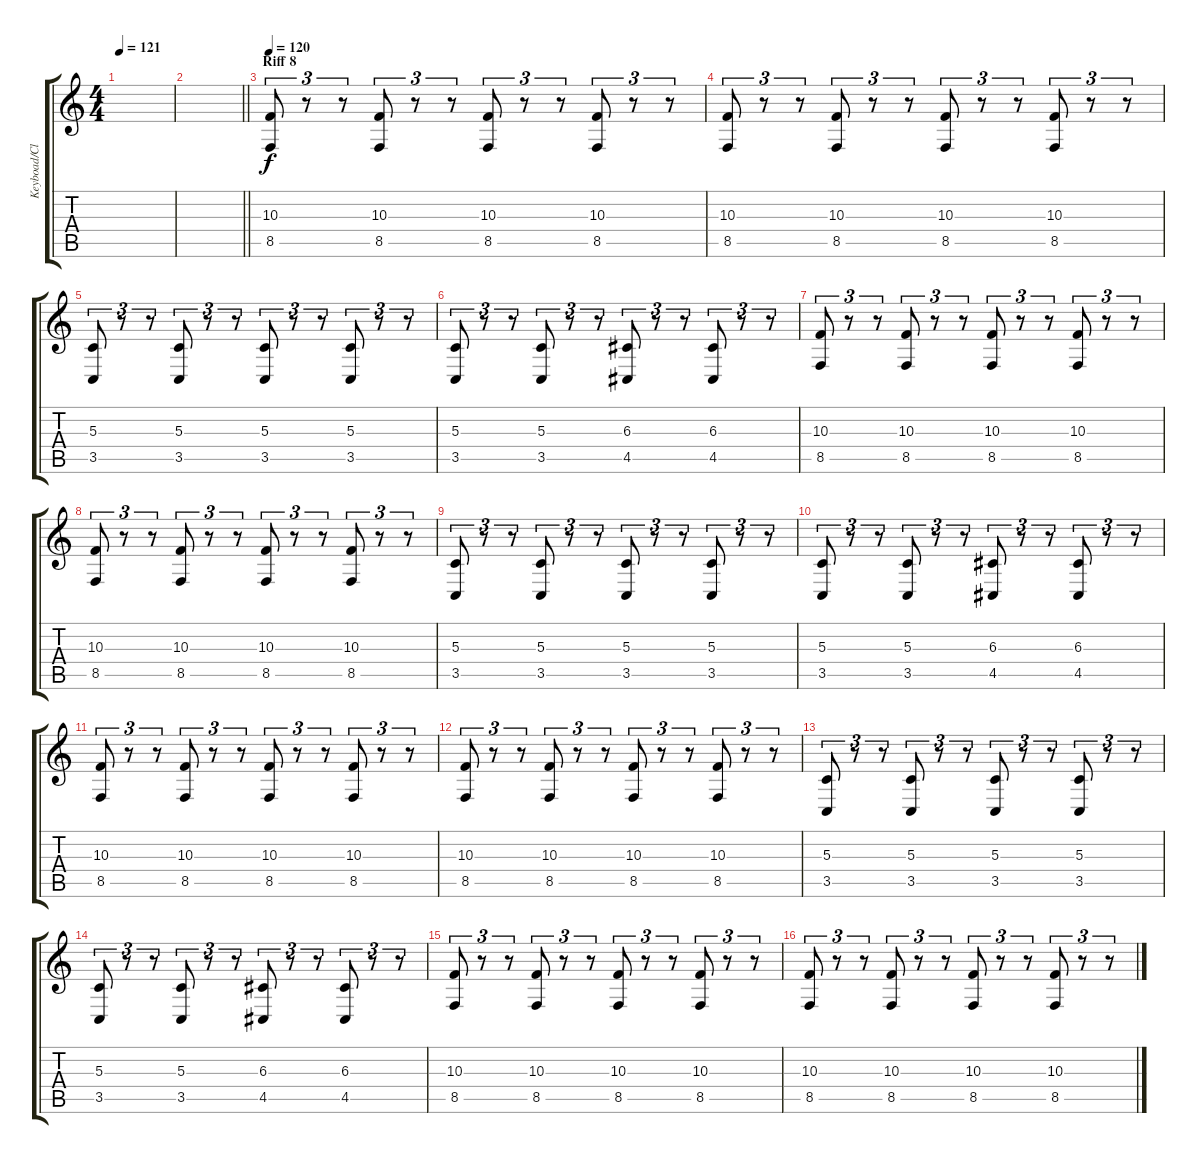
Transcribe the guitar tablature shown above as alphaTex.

\track ("Keyboad/Clean Vocals" "Keyboad/Cl") {instrument oboe}
\staff {score tabs}
\tuning (E4 B3 G3 D3 A2 E2) {hide}
\ts (4 4)
\tempo 121
\clef g2
\ks c
|
\barLineRight lightlight
|
\section ("" "Riff 8")
\tempo 120
(10.3 8.5).8{tu (3 2) instrument choiraahs} r.8{tu (3 2)} r.8{tu (3 2)} (10.3 8.5).8{tu (3 2)} r.8{tu (3 2)} r.8{tu (3 2)} (10.3 8.5).8{tu (3 2)} r.8{tu (3 2)} r.8{tu (3 2)} (10.3 8.5).8{tu (3 2)} r.8{tu (3 2)} r.8{tu (3 2)} |
(10.3 8.5).8{tu (3 2)} r.8{tu (3 2)} r.8{tu (3 2)} (10.3 8.5).8{tu (3 2)} r.8{tu (3 2)} r.8{tu (3 2)} (10.3 8.5).8{tu (3 2)} r.8{tu (3 2)} r.8{tu (3 2)} (10.3 8.5).8{tu (3 2)} r.8{tu (3 2)} r.8{tu (3 2)} |
(5.3 3.5).8{tu (3 2)} r.8{tu (3 2)} r.8{tu (3 2)} (5.3 3.5).8{tu (3 2)} r.8{tu (3 2)} r.8{tu (3 2)} (5.3 3.5).8{tu (3 2)} r.8{tu (3 2)} r.8{tu (3 2)} (5.3 3.5).8{tu (3 2)} r.8{tu (3 2)} r.8{tu (3 2)} |
(5.3 3.5).8{tu (3 2)} r.8{tu (3 2)} r.8{tu (3 2)} (5.3 3.5).8{tu (3 2)} r.8{tu (3 2)} r.8{tu (3 2)} (6.3 4.5).8{tu (3 2)} r.8{tu (3 2)} r.8{tu (3 2)} (6.3 4.5).8{tu (3 2)} r.8{tu (3 2)} r.8{tu (3 2)} |
(10.3 8.5).8{tu (3 2)} r.8{tu (3 2)} r.8{tu (3 2)} (10.3 8.5).8{tu (3 2)} r.8{tu (3 2)} r.8{tu (3 2)} (10.3 8.5).8{tu (3 2)} r.8{tu (3 2)} r.8{tu (3 2)} (10.3 8.5).8{tu (3 2)} r.8{tu (3 2)} r.8{tu (3 2)} |
(10.3 8.5).8{tu (3 2)} r.8{tu (3 2)} r.8{tu (3 2)} (10.3 8.5).8{tu (3 2)} r.8{tu (3 2)} r.8{tu (3 2)} (10.3 8.5).8{tu (3 2)} r.8{tu (3 2)} r.8{tu (3 2)} (10.3 8.5).8{tu (3 2)} r.8{tu (3 2)} r.8{tu (3 2)} |
(5.3 3.5).8{tu (3 2)} r.8{tu (3 2)} r.8{tu (3 2)} (5.3 3.5).8{tu (3 2)} r.8{tu (3 2)} r.8{tu (3 2)} (5.3 3.5).8{tu (3 2)} r.8{tu (3 2)} r.8{tu (3 2)} (5.3 3.5).8{tu (3 2)} r.8{tu (3 2)} r.8{tu (3 2)} |
(5.3 3.5).8{tu (3 2)} r.8{tu (3 2)} r.8{tu (3 2)} (5.3 3.5).8{tu (3 2)} r.8{tu (3 2)} r.8{tu (3 2)} (6.3 4.5).8{tu (3 2)} r.8{tu (3 2)} r.8{tu (3 2)} (6.3 4.5).8{tu (3 2)} r.8{tu (3 2)} r.8{tu (3 2)} |
(10.3 8.5).8{tu (3 2) instrument choiraahs} r.8{tu (3 2)} r.8{tu (3 2)} (10.3 8.5).8{tu (3 2)} r.8{tu (3 2)} r.8{tu (3 2)} (10.3 8.5).8{tu (3 2)} r.8{tu (3 2)} r.8{tu (3 2)} (10.3 8.5).8{tu (3 2)} r.8{tu (3 2)} r.8{tu (3 2)} |
(10.3 8.5).8{tu (3 2)} r.8{tu (3 2)} r.8{tu (3 2)} (10.3 8.5).8{tu (3 2)} r.8{tu (3 2)} r.8{tu (3 2)} (10.3 8.5).8{tu (3 2)} r.8{tu (3 2)} r.8{tu (3 2)} (10.3 8.5).8{tu (3 2)} r.8{tu (3 2)} r.8{tu (3 2)} |
(5.3 3.5).8{tu (3 2)} r.8{tu (3 2)} r.8{tu (3 2)} (5.3 3.5).8{tu (3 2)} r.8{tu (3 2)} r.8{tu (3 2)} (5.3 3.5).8{tu (3 2)} r.8{tu (3 2)} r.8{tu (3 2)} (5.3 3.5).8{tu (3 2)} r.8{tu (3 2)} r.8{tu (3 2)} |
(5.3 3.5).8{tu (3 2)} r.8{tu (3 2)} r.8{tu (3 2)} (5.3 3.5).8{tu (3 2)} r.8{tu (3 2)} r.8{tu (3 2)} (6.3 4.5).8{tu (3 2)} r.8{tu (3 2)} r.8{tu (3 2)} (6.3 4.5).8{tu (3 2)} r.8{tu (3 2)} r.8{tu (3 2)} |
(10.3 8.5).8{tu (3 2) instrument choiraahs} r.8{tu (3 2)} r.8{tu (3 2)} (10.3 8.5).8{tu (3 2)} r.8{tu (3 2)} r.8{tu (3 2)} (10.3 8.5).8{tu (3 2)} r.8{tu (3 2)} r.8{tu (3 2)} (10.3 8.5).8{tu (3 2)} r.8{tu (3 2)} r.8{tu (3 2)} |
(10.3 8.5).8{tu (3 2)} r.8{tu (3 2)} r.8{tu (3 2)} (10.3 8.5).8{tu (3 2)} r.8{tu (3 2)} r.8{tu (3 2)} (10.3 8.5).8{tu (3 2)} r.8{tu (3 2)} r.8{tu (3 2)} (10.3 8.5).8{tu (3 2)} r.8{tu (3 2)} r.8{tu (3 2)}
